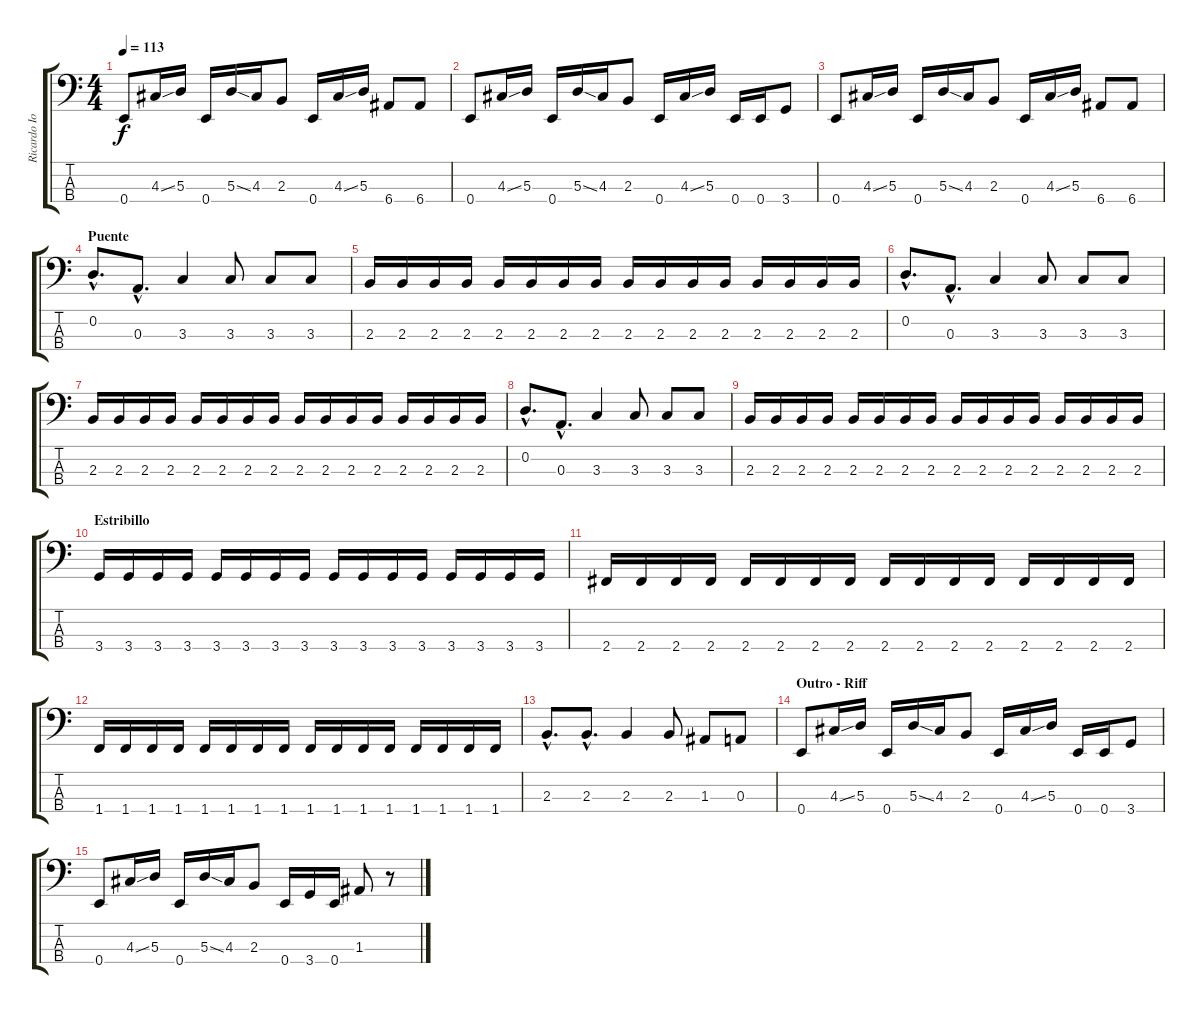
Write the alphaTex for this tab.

\track ("Ricardo Iorio (bajo)" "Ricardo Io") {instrument electricbassfinger}
\staff {score tabs}
\tuning (G2 D2 A1 E1) {hide}
\ts (4 4)
\tempo 113
\clef f4
\ks c
0.4.8{dy f} 4.3{ss}.16 5.3.16 0.4.16 5.3{ss}.16 4.3.16 2.3.8 0.4.16 4.3{ss}.16 5.3.16 6.4.8 6.4.8 |
0.4.8 4.3{ss}.16 5.3.16 0.4.16 5.3{ss}.16 4.3.16 2.3.8 0.4.16 4.3{ss}.16 5.3.16 0.4.16 0.4.16 3.4.8 |
0.4.8 4.3{ss}.16 5.3.16 0.4.16 5.3{ss}.16 4.3.16 2.3.8 0.4.16 4.3{ss}.16 5.3.16 6.4.8 6.4.8 |
\section ("" "Puente")
0.2{hac}.8{d} 0.3{hac}.8{d} 3.3.4 3.3.8 3.3.8 3.3.8 |
2.3.16 2.3.16 2.3.16 2.3.16 2.3.16 2.3.16 2.3.16 2.3.16 2.3.16 2.3.16 2.3.16 2.3.16 2.3.16 2.3.16 2.3.16 2.3.16 |
0.2{hac}.8{d} 0.3{hac}.8{d} 3.3.4 3.3.8 3.3.8 3.3.8 |
2.3.16 2.3.16 2.3.16 2.3.16 2.3.16 2.3.16 2.3.16 2.3.16 2.3.16 2.3.16 2.3.16 2.3.16 2.3.16 2.3.16 2.3.16 2.3.16 |
0.2{hac}.8{d} 0.3{hac}.8{d} 3.3.4 3.3.8 3.3.8 3.3.8 |
2.3.16 2.3.16 2.3.16 2.3.16 2.3.16 2.3.16 2.3.16 2.3.16 2.3.16 2.3.16 2.3.16 2.3.16 2.3.16 2.3.16 2.3.16 2.3.16 |
\section ("" "Estribillo")
3.4.16 3.4.16 3.4.16 3.4.16 3.4.16 3.4.16 3.4.16 3.4.16 3.4.16 3.4.16 3.4.16 3.4.16 3.4.16 3.4.16 3.4.16 3.4.16 |
2.4.16 2.4.16 2.4.16 2.4.16 2.4.16 2.4.16 2.4.16 2.4.16 2.4.16 2.4.16 2.4.16 2.4.16 2.4.16 2.4.16 2.4.16 2.4.16 |
1.4.16 1.4.16 1.4.16 1.4.16 1.4.16 1.4.16 1.4.16 1.4.16 1.4.16 1.4.16 1.4.16 1.4.16 1.4.16 1.4.16 1.4.16 1.4.16 |
2.3{hac}.8{d} 2.3{hac}.8{d} 2.3.4 2.3.8 1.3.8 0.3.8 |
\section ("" "Outro - Riff")
0.4.8 4.3{ss}.16 5.3.16 0.4.16 5.3{ss}.16 4.3.16 2.3.8 0.4.16 4.3{ss}.16 5.3.16 0.4.16 0.4.16 3.4.8 |
0.4.8 4.3{ss}.16 5.3.16 0.4.16 5.3{ss}.16 4.3.16 2.3.8 0.4.16 3.4.16 0.4.16 1.3.8 r.8
